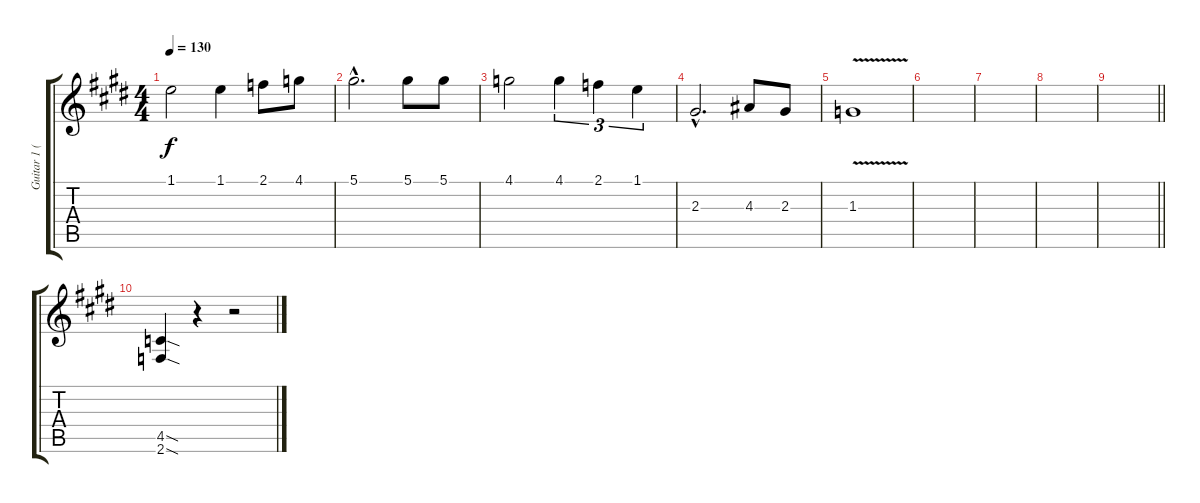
\track ("Guitar 1 (SheJa)" "Guitar 1 (") {instrument distortionguitar}
\staff {score tabs}
\tuning (Eb4 Bb3 Gb3 Db3 Ab2 Eb2) {hide}
\ts (4 4)
\tempo 130
\clef g2
\ks e
1.1.2{dy f instrument distortionguitar} 1.1.4 2.1.8 4.1.8 |
5.1{hac}.2{d} 5.1.8 5.1.8 |
4.1.2 4.1.4{tu (3 2)} 2.1.4{tu (3 2)} 1.1.4{tu (3 2)} |
2.3{hac}.2{d} 4.3.8 2.3.8 |
1.3{v}.1 |
|
|
|
\barLineRight lightlight
|
(4.5{sod} 2.6{sod}).4 r.4 r.2
